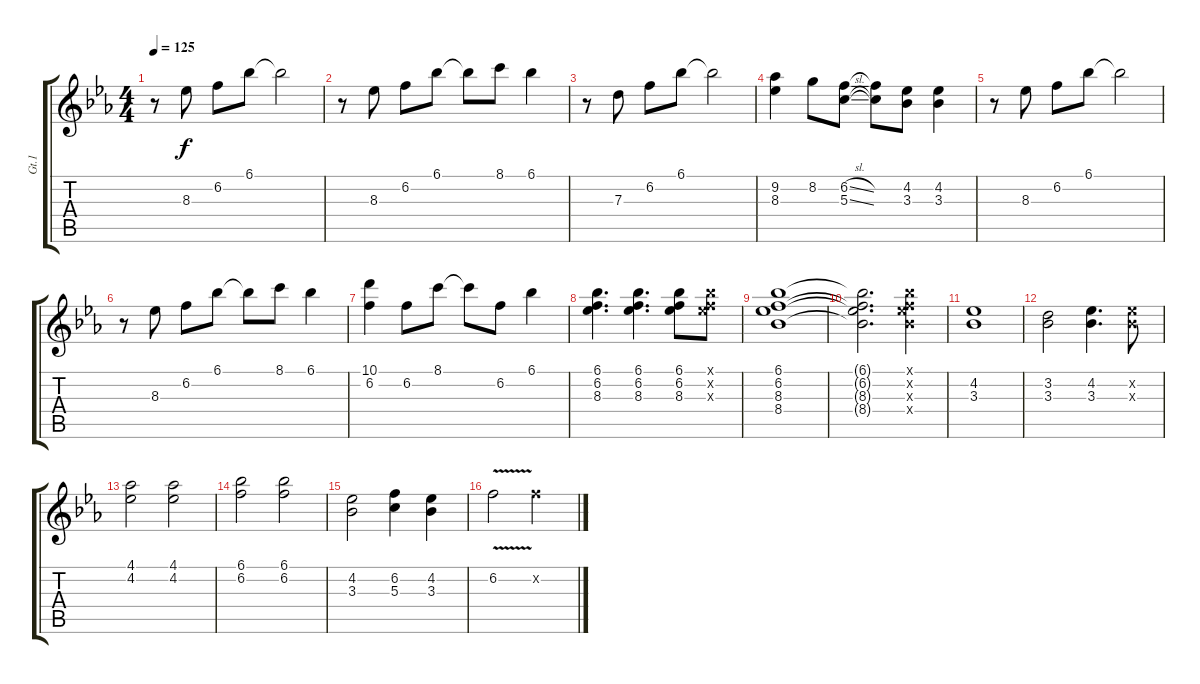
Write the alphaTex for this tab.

\track ("Gt.1" "Gt.1") {instrument distortionguitar}
\staff {score tabs}
\tuning (E4 B3 G3 D3 A2 E2) {hide}
\ts (4 4)
\tempo 125
\clef g2
\ks eb
r.8{dy f} 8.3.8 6.2.8 6.1.8 6.1{t}.2 |
r.8 8.3.8 6.2.8 6.1.8 6.1{t}.8 8.1.8 6.1.4 |
r.8 7.3.8 6.2.8 6.1.8 6.1{t}.2 |
(9.2 8.3).4 8.2.8 (6.2{sl} 5.3{sl}).8 (6.2{t} 5.3{t}).8 (4.2 3.3).8 (4.2 3.3).4 |
r.8 8.3.8 6.2.8 6.1.8 6.1{t}.2 |
r.8 8.3.8 6.2.8 6.1.8 6.1{t}.8 8.1.8 6.1.4 |
(10.1 6.2).4 6.2.8 8.1.8 8.1{t}.8 6.2.8 6.1.4 |
(6.1 6.2 8.3).4{d} (6.1 6.2 8.3).4{d} (6.1 6.2 8.3).8 (6.1{x} 6.2{x} 8.3{x}).8 |
(6.1 6.2 8.3 8.4).1 |
(6.1{t} 6.2{t} 8.3{t} 8.4{t}).2{d} (6.1{x} 6.2{x} 8.3{x} 8.4{x}).4 |
(4.2 3.3).1 |
(3.2 3.3).2 (4.2 3.3).4{d} (4.2{x} 3.3{x}).8 |
(4.1 4.2).2 (4.1 4.2).2 |
(6.1 6.2).2 (6.1 6.2).2 |
(4.2 3.3).2 (6.2 5.3).4 (4.2 3.3).4 |
6.2{v}.2 6.2{x}.2
